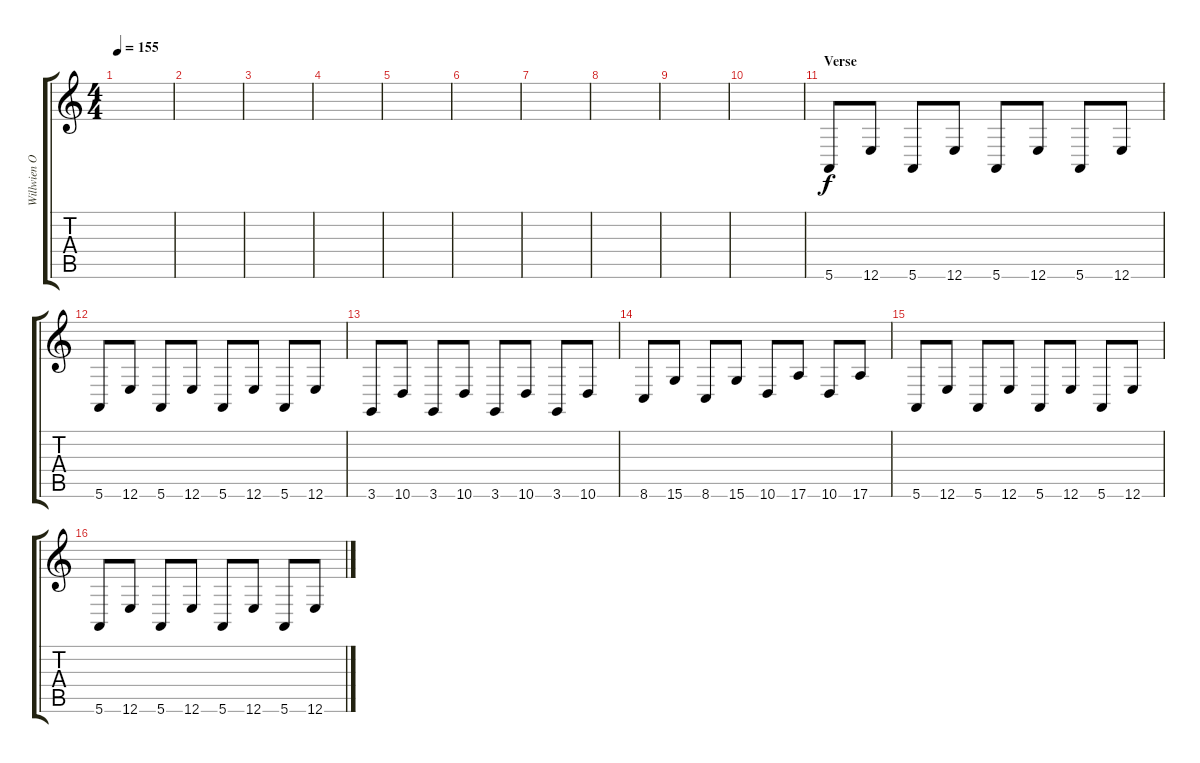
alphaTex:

\track ("Willwien Orfeus (Strings)" "Willwien O") {instrument stringensemble1}
\staff {score tabs}
\tuning (E4 B3 G3 D3 A2 E2) {hide}
\ts (4 4)
\tempo 155
\clef g2
\ks c
|
|
|
|
|
|
|
|
|
|
\section ("" "Verse")
5.6.8 12.6.8 5.6.8 12.6.8 5.6.8 12.6.8 5.6.8 12.6.8 |
5.6.8 12.6.8 5.6.8 12.6.8 5.6.8 12.6.8 5.6.8 12.6.8 |
3.6.8 10.6.8 3.6.8 10.6.8 3.6.8 10.6.8 3.6.8 10.6.8 |
8.6.8 15.6.8 8.6.8 15.6.8 10.6.8 17.6.8 10.6.8 17.6.8 |
5.6.8 12.6.8 5.6.8 12.6.8 5.6.8 12.6.8 5.6.8 12.6.8 |
5.6.8 12.6.8 5.6.8 12.6.8 5.6.8 12.6.8 5.6.8 12.6.8
